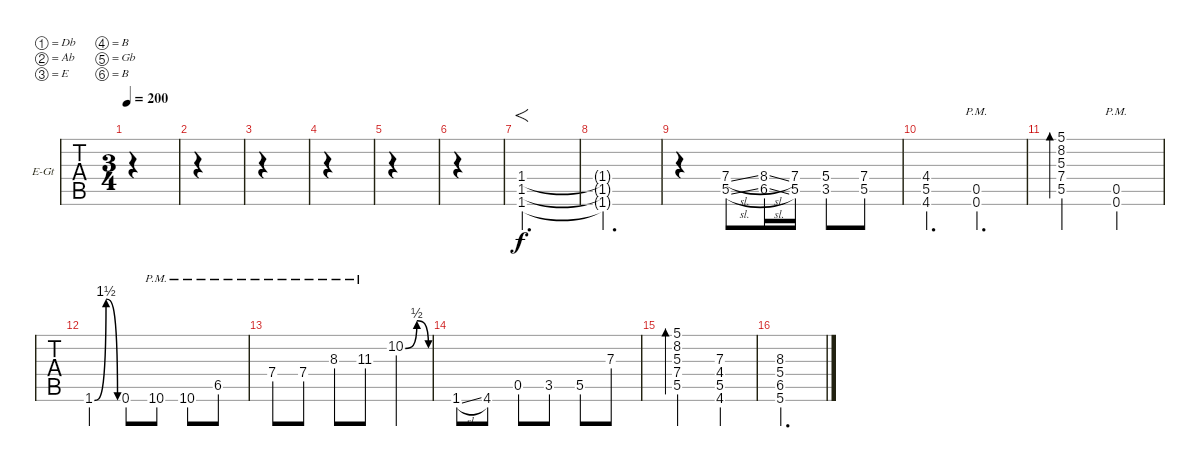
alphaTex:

\bracketExtendMode groupsimilarinstruments
\firstSystemTrackNameOrientation horizontal
\otherSystemsTrackNameOrientation horizontal
\track ("Electric Guitar 1" "E-Gt") {instrument distortionguitar}
\staff {tabs}
\tuning (Db4 Ab3 E3 B2 Gb2 B1)
\ts (3 4)
\tempo 200
\clef g2
\ks c
|
|
|
|
|
|
(1.6 1.5 1.4).2{f d dy f} |
(1.6{t} 1.5{t} 1.4{t}).2{d} |
r.4 (7.4{sl} 5.5{sl}).8 (8.4{sl} 6.5{sl}).16 (7.4 5.5).16 (5.4 3.5).8 (7.4 5.5).8 |
(4.6 5.5 4.4).4{d} (0.6{pm} 0.5{pm}).4{d} |
(5.5 7.4 5.3 8.2 5.1).2{bd 120} (0.6{pm} 0.5{pm}).4 |
1.6{be (bendrelease 0 0 9.6 6 20.4 6 30 0)}.4 0.6.8 10.6{pm}.8 10.6{pm}.8 6.5{pm}.8 |
7.4{pm}.8 7.4{pm}.8 8.3{pm}.8 11.3{pm}.8 10.2{be (bendrelease 0 0 10.2 2 20.4 2 30 0)}.4 |
1.6{sl}.8 4.6.8 0.5.8 3.5.8 5.5.8 7.3.8 |
(5.5 7.4 5.3 8.2 5.1).2{bd 120} (4.4 7.3 5.5 4.6).4 |
(6.5 5.4 8.3 5.6).2{d}
